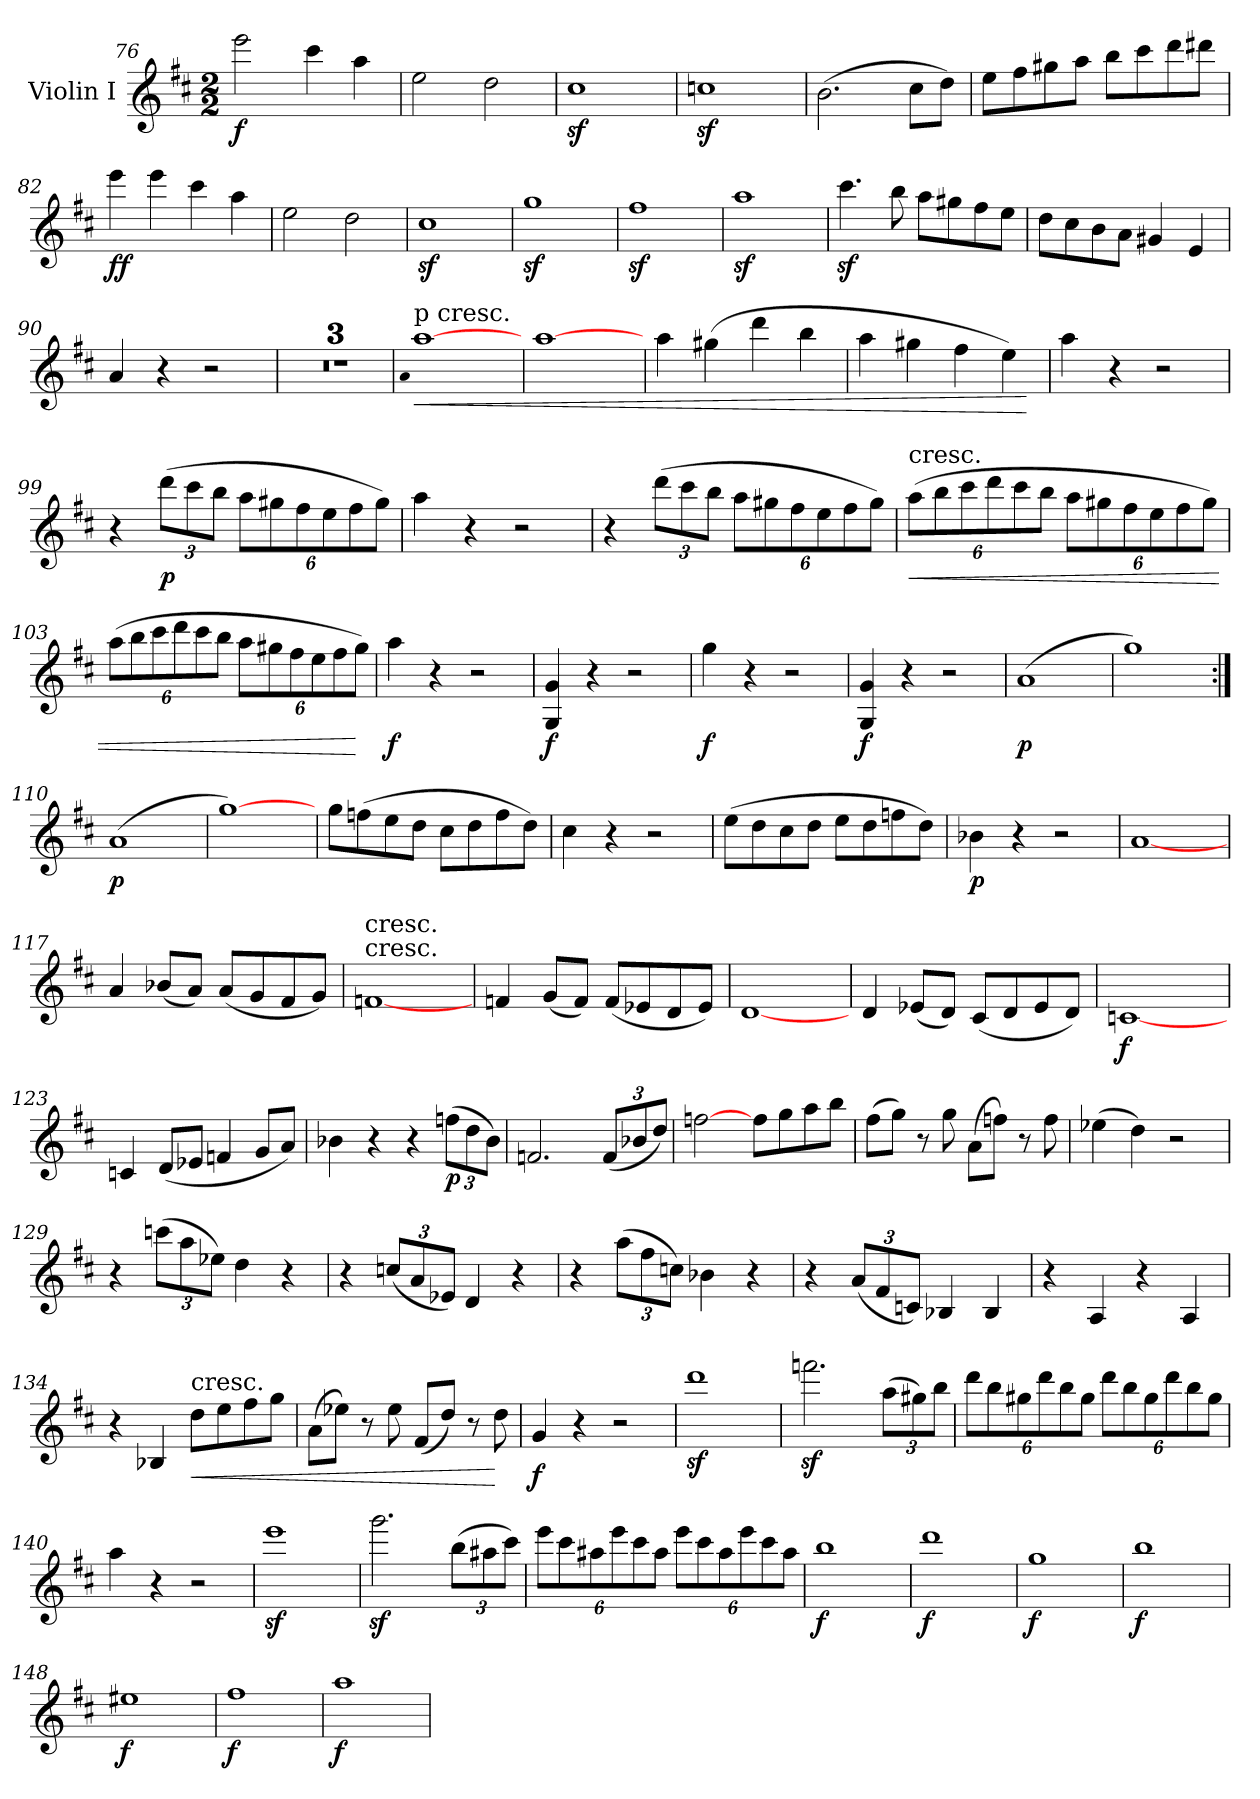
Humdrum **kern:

**kern	**dynam
*part1	*part1
*staff1	*staff1
*I"Violin I	*
*I'Vln	*
*clefG2	*
*k[f#c#]	*
*D:	*
*M2/2	*
=76	=76
2eee	f
4ccc#	.
4aa	.
=77	=77
2ee	.
2dd	.
=78	=78
1cc#z	.
=79	=79
1ccnz	.
=80	=80
(2.b	.
8cc#\L	.
8dd\J)	.
=81	=81
8ee\L	.
8ff#\	.
8gg#X\	.
8aa\J	.
8bb\L	.
8ccc#\	.
8ddd\	.
8ddd#X\J	.
=82	=82
4eee	ff
4eee	.
4ccc#	.
4aa	.
=83	=83
2ee	.
2dd	.
=84	=84
1cc#z	.
=85	=85
1ggz	.
=86	=86
1ff#z	.
=87	=87
1aaz	.
=88	=88
4.ccc#z	.
8bb	.
8aa\L	.
8gg#X\	.
8ff#\	.
8ee\J	.
=89	=89
8dd\L	.
8cc#\	.
8b\	.
8a\J	.
4g#X	.
4e	.
=90	=90
4a	.
4r	.
2r	.
=91	=91
1r	.
=92	=92
1r	.
=93	=93
1r	.
=94	=94
qqa	.
!LO:TX:a:t=p cresc.	!
!	!LO:HP:b
[1aa	<
=95	=95
[1aa	.
=96	=96
4aa	.
(4gg#X	.
4ddd	.
4bb	.
=97	=97
4aa	.
4gg#X	.
4ff#	.
4ee)	.
.	[
=98	=98
4aa	.
4r	.
2r	.
=99	=99
4r	.
(12ddd\L	p
12ccc#\	.
12bb\J	.
12aa\L	.
12gg#X\	.
12ff#\	.
12ee\	.
12ff#\	.
12gg#\J)	.
=100	=100
4aa	.
4r	.
2r	.
=101	=101
4r	.
(12ddd\L	.
12ccc#\	.
12bb\J	.
12aa\L	.
12gg#X\	.
12ff#\	.
12ee\	.
12ff#\	.
12gg#\J)	.
=102	=102
!LO:TX:a:t=cresc.	!
!	!LO:HP:b
(12aa\L	<
12bb\	.
12ccc#\	.
12ddd\	.
12ccc#\	.
12bb\J	.
12aa\L	.
12gg#X\	.
12ff#\	.
12ee\	.
12ff#\	.
12gg#\J)	.
=103	=103
(12aa\L	.
12bb\	.
12ccc#\	.
12ddd\	.
12ccc#\	.
12bb\J	.
12aa\L	.
12gg#X\	.
12ff#\	.
12ee\	.
12ff#\	.
12gg#\J)	[
=104	=104
4aa	f
4r	.
2r	.
=105	=105
4G 4g	f
4r	.
2r	.
=106	=106
4gg	f
4r	.
2r	.
=107	=107
4G 4g	f
4r	.
2r	.
=108	=108
(1a	p
=109	=109
1gg)	.
=110:|!	=110:|!
(1a	p
=111	=111
[1gg)	.
=112	=112
8gg\L	.
(8ffn\	.
8ee\	.
8dd\J	.
8cc#\L	.
8dd\	.
8ff\	.
8dd\J)	.
=113	=113
4cc#	.
4r	.
2r	.
=114	=114
(8ee\L	.
8dd\	.
8cc#\	.
8dd\J	.
8ee\L	.
8dd\	.
8ffn\	.
8dd\J)	.
=115	=115
4b-X	p
4r	.
2r	.
=116	=116
[1a	.
=117	=117
4a	.
(8b-X/L	.
8a/J)	.
(8a/L	.
8g/	.
8f#/	.
8g/J)	.
=118	=118
!LO:TX:t=cresc.	!
!LO:TX:a:t=cresc.	!
[1fn	.
=119	=119
4fn	.
(8g/L	.
8f/J)	.
(8f/L	.
8e-X/	.
8d/	.
8e-/J)	.
=120	=120
[1d	.
=121	=121
4d	.
(8e-X/L	.
8d/J)	.
(8c#/L	.
8d/	.
8e-/	.
8d/J)	.
=122	=122
[1cn	f
=123	=123
4cn	.
(8d/L	.
8e-X/J	.
4fn	.
8g/L	.
8a/J)	.
=124	=124
4b-X	.
4r	.
4r	.
(12ffn\L	p
12dd\	.
12b-\J)	.
=125	=125
2.fn	.
(12f/L	.
12b-X/	.
12dd/J)	.
=126	=126
[2ffn	.
8ff\L	.
8gg\	.
8aa\	.
8bb\J	.
=127	=127
(8ff#\L	.
8gg\J)	.
8r	.
8gg	.
(8a\L	.
8ffn\J)	.
8r	.
8ff	.
=128	=128
(4ee-X	.
4dd)	.
2r	.
=129	=129
4r	.
(12cccn\L	.
12aa\	.
12ee-X\J)	.
4dd	.
4r	.
=130	=130
4r	.
(12ccn/L	.
12a/	.
12e-X/J)	.
4d	.
4r	.
=131	=131
4r	.
(12aa\L	.
12ff#\	.
12ccn\J)	.
4b-X	.
4r	.
=132	=132
4r	.
(12a/L	.
12f#/	.
12cn/J)	.
4B-X	.
4B-	.
=133	=133
4r	.
4A	.
4r	.
4A	.
=134	=134
4r	.
4B-X	.
!LO:TX:a:t=cresc.	!
!	!LO:HP:b
8dd\L	<
8ee\	.
8ff#\	.
8gg\J	.
=135	=135
(8a\L	.
8ee-X\J)	.
8r	.
8ee-	.
(8f#/L	.
8dd/J)	.
8r	.
8dd	[
=136	=136
4g	f
4r	.
2r	.
=137	=137
1dddz	.
=138	=138
2.fffnz	.
(12aa\L	.
12gg#X\)	.
12bb\J	.
=139	=139
12ddd\L	.
12bb\	.
12gg#X\	.
12ddd\	.
12bb\	.
12gg#\J	.
12ddd\L	.
12bb\	.
12gg#\	.
12ddd\	.
12bb\	.
12gg#\J	.
=140	=140
4aa	.
4r	.
2r	.
=141	=141
1eeez	.
=142	=142
2.gggz	.
(12bb\L	.
12aa#X\	.
12ccc#\J)	.
=143	=143
12eee\L	.
12ccc#\	.
12aa#X\	.
12eee\	.
12ccc#\	.
12aa#\J	.
12eee\L	.
12ccc#\	.
12aa#\	.
12eee\	.
12ccc#\	.
12aa#\J	.
=144	=144
1bb	f
=145	=145
1ddd	f
=146	=146
1gg	f
=147	=147
1bb	f
=148	=148
1ee#X	f
=149	=149
1ff#	f
=150	=150
1aa	f
=	=
*-	*-
